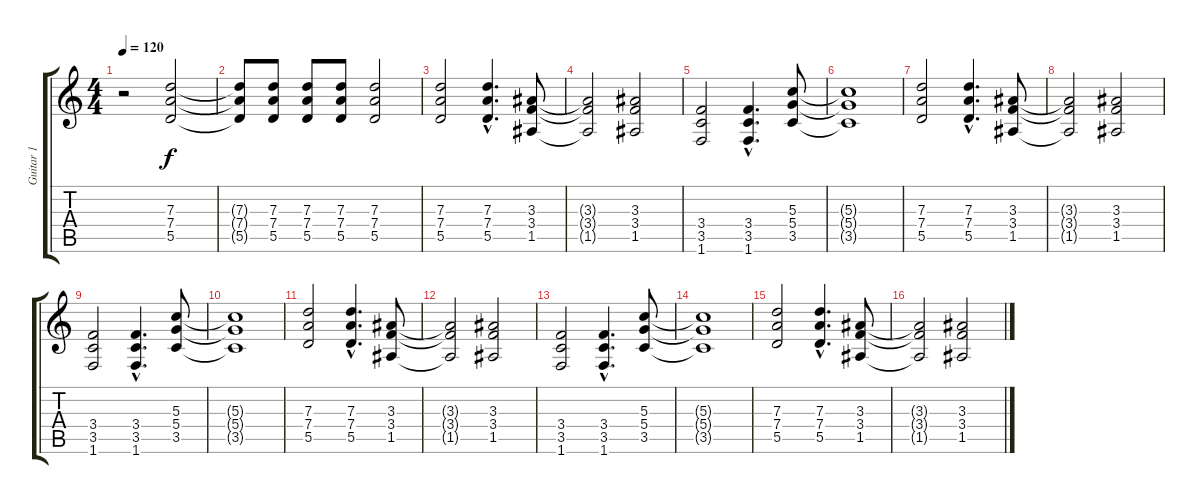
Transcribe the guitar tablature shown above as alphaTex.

\track ("Guitar 1" "Guitar 1") {instrument acousticguitarsteel}
\staff {score tabs}
\tuning (E4 B3 G3 D3 A2 E2) {hide}
\ts (4 4)
\tempo 120
\clef g2
\ks c
r.2{dy f instrument distortionguitar} (7.3 7.4 5.5).2 |
(7.3{t} 7.4{t} 5.5{t}).8 (7.3 7.4 5.5).8 (7.3 7.4 5.5).8 (7.3 7.4 5.5).8 (7.3 7.4 5.5).2 |
(7.3 7.4 5.5).2 (7.3{hac} 7.4{hac} 5.5{hac}).4{d} (3.3 3.4 1.5).8 |
(3.3{t} 3.4{t} 1.5{t}).2 (3.3 3.4 1.5).2 |
(3.4 3.5 1.6).2 (3.4{hac} 3.5{hac} 1.6{hac}).4{d} (5.3 5.4 3.5).8 |
(5.3{t} 5.4{t} 3.5{t}).1 |
(7.3 7.4 5.5).2 (7.3{hac} 7.4{hac} 5.5{hac}).4{d} (3.3 3.4 1.5).8 |
(3.3{t} 3.4{t} 1.5{t}).2 (3.3 3.4 1.5).2 |
(3.4 3.5 1.6).2 (3.4{hac} 3.5{hac} 1.6{hac}).4{d} (5.3 5.4 3.5).8 |
(5.3{t} 5.4{t} 3.5{t}).1 |
(7.3 7.4 5.5).2 (7.3{hac} 7.4{hac} 5.5{hac}).4{d} (3.3 3.4 1.5).8 |
(3.3{t} 3.4{t} 1.5{t}).2 (3.3 3.4 1.5).2 |
(3.4 3.5 1.6).2 (3.4{hac} 3.5{hac} 1.6{hac}).4{d} (5.3 5.4 3.5).8 |
(5.3{t} 5.4{t} 3.5{t}).1 |
(7.3 7.4 5.5).2 (7.3{hac} 7.4{hac} 5.5{hac}).4{d} (3.3 3.4 1.5).8 |
(3.3{t} 3.4{t} 1.5{t}).2 (3.3 3.4 1.5).2
